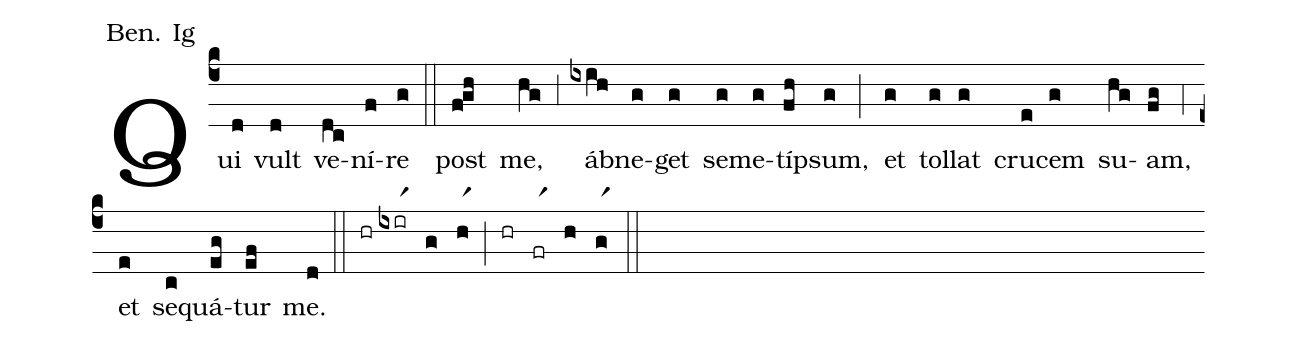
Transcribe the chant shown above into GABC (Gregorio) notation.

annotation: Ben. Ig;
%%
(c4) Qui(d) vult(d) ve(dc)ní(f)re(g) (::) post(f!gh) me,(hg) (;3) áb(ixih)ne(g)get(g) se(g)me(g)tí(fh)psum,(g) (;) et(g) tol(g)lat(g) cru(e)cem(g) su(hg)am,(fg) (;4) et(e) se(c)quá(eg)tur(ef) me.(d) (::)  (hr)(ixirr1)(g)(hr1)(;)(hr)(frr1)(h)(gr1)(::)
